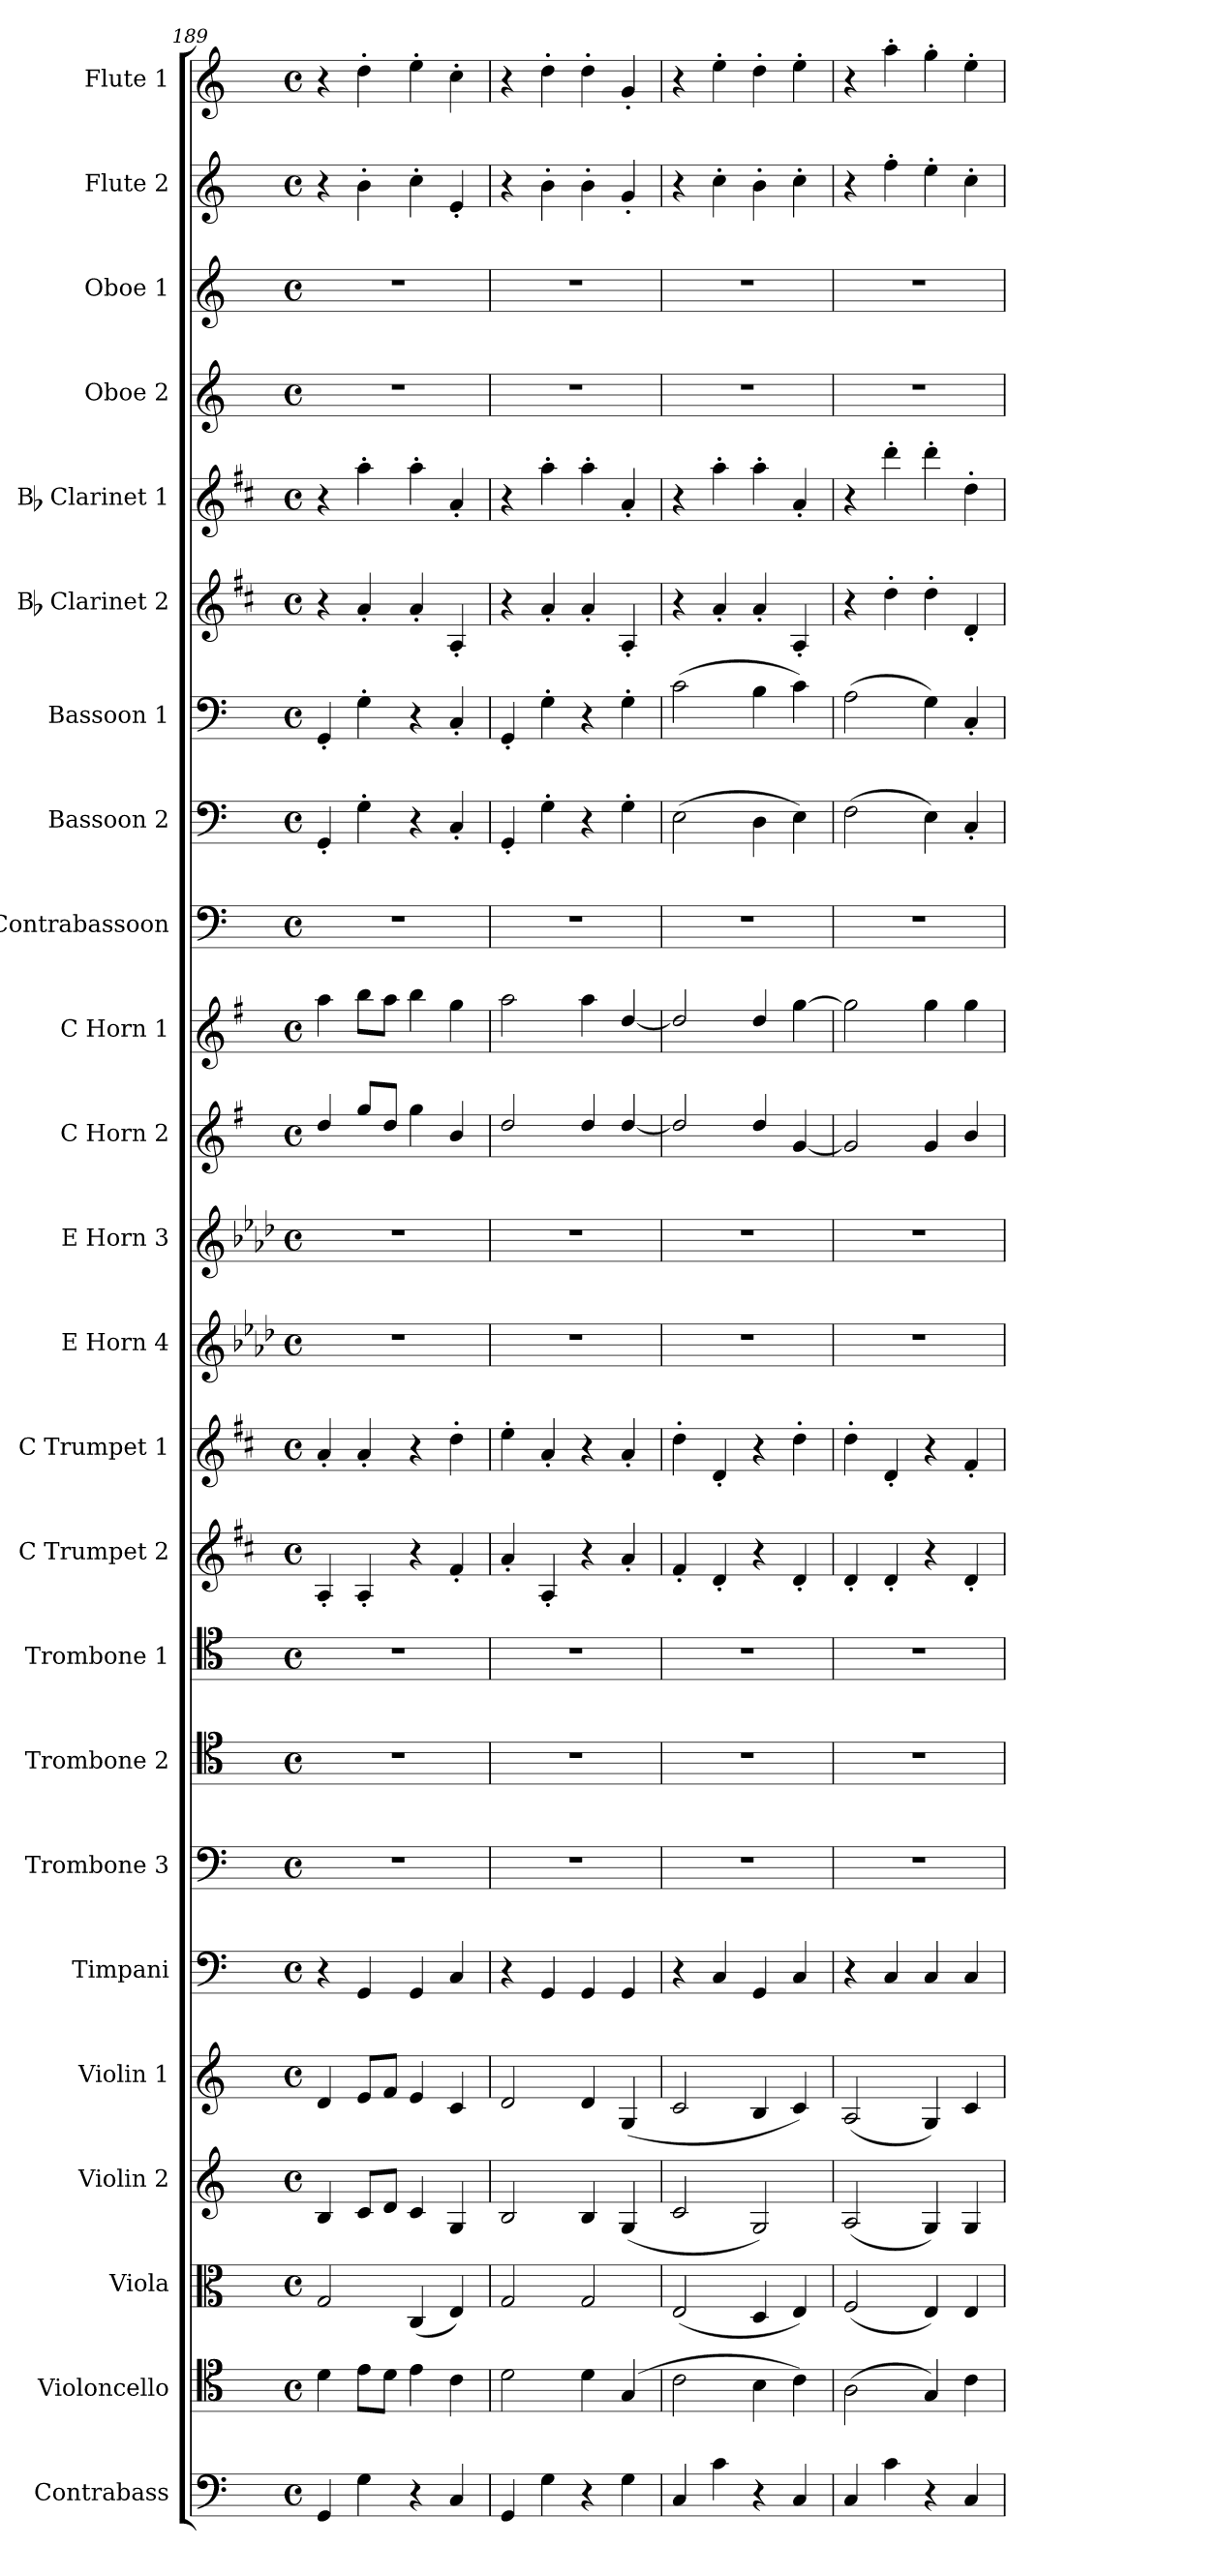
**kern	**kern	**kern	**kern	**kern	**kern	**kern	**kern	**kern	**kern	**kern	**kern	**kern	**kern	**kern	**kern	**kern	**kern	**kern	**kern	**kern	**kern	**kern	**kern
*part24	*part23	*part22	*part21	*part20	*part19	*part18	*part17	*part16	*part15	*part14	*part13	*part12	*part11	*part10	*part9	*part8	*part7	*part6	*part5	*part4	*part3	*part2	*part1
*staff24	*staff23	*staff22	*staff21	*staff20	*staff19	*staff18	*staff17	*staff16	*staff15	*staff14	*staff13	*staff12	*staff11	*staff10	*staff9	*staff8	*staff7	*staff6	*staff5	*staff4	*staff3	*staff2	*staff1
*I"Contrabass	*I"Violoncello	*I"Viola	*I"Violin 2	*I"Violin 1	*I"Timpani	*I"Trombone 3	*I"Trombone 2	*I"Trombone 1	*I"C Trumpet 2	*I"C Trumpet 1	*I"E Horn 4	*I"E Horn 3	*I"C Horn 2	*I"C Horn 1	*I"Contrabassoon	*I"Bassoon 2	*I"Bassoon 1	*I"Bb Clarinet 2	*I"Bb Clarinet 1	*I"Oboe 2	*I"Oboe 1	*I"Flute 2	*I"Flute 1
*I'Cb	*I'Vc	*I'Vla	*I'Vln 2	*I'Vln 1	*I'Timp	*I'Trb 3	*I'Trb 2	*I'Trb 1	*I'Tpt 2	*I'Tpt 1	*I'Hn 4	*I'Hn 3	*I'Hn 2	*I'Hn 1	*I'C Bsn	*I'Bsn 2	*I'Bsn 1	*I'Cl 2	*I'Cl 1	*I'Ob 2	*I'Ob 1	*I'Fl 2	*I'Fl 1
*clefF4	*clefC4	*clefC3	*clefG2	*clefG2	*clefF4	*clefF4	*clefC4	*clefC4	*clefG2	*clefG2	*clefG2	*clefG2	*clefG2	*clefG2	*clefF4	*clefF4	*clefF4	*clefG2	*clefG2	*clefG2	*clefG2	*clefG2	*clefG2
*ITrd7c12	*	*	*	*	*	*	*	*	*ITrd1c2	*ITrd1c2	*ITrd5c8	*ITrd5c8	*ITrd4c7	*ITrd4c7	*ITrd7c12	*	*	*ITrd1c2	*ITrd1c2	*	*	*	*
*k[]	*k[]	*k[]	*k[]	*k[]	*k[]	*k[]	*k[]	*k[]	*k[]	*k[]	*k[]	*k[]	*k[]	*k[]	*k[]	*k[]	*k[]	*k[]	*k[]	*k[]	*k[]	*k[]	*k[]
*M4/4	*M4/4	*M4/4	*M4/4	*M4/4	*M4/4	*M4/4	*M4/4	*M4/4	*M4/4	*M4/4	*M4/4	*M4/4	*M4/4	*M4/4	*M4/4	*M4/4	*M4/4	*M4/4	*M4/4	*M4/4	*M4/4	*M4/4	*M4/4
*met(c)	*met(c)	*met(c)	*met(c)	*met(c)	*met(c)	*met(c)	*met(c)	*met(c)	*met(c)	*met(c)	*met(c)	*met(c)	*met(c)	*met(c)	*met(c)	*met(c)	*met(c)	*met(c)	*met(c)	*met(c)	*met(c)	*met(c)	*met(c)
=189	=189	=189	=189	=189	=189	=189	=189	=189	=189	=189	=189	=189	=189	=189	=189	=189	=189	=189	=189	=189	=189	=189	=189
4GGG/	4d\	2G/	4B/	4d/	4r	1r	1r	1r	4G'/	4g'/	1r	1r	4g/	4dd\	1r	4GG'/	4GG'/	4r	4r	1r	1r	4r	4r
4GG\	8e\L	.	8c/L	8e/L	4GG/	.	.	.	4G'/	4g'/	.	.	8cc/L	8ee\L	.	4G'\	4G'\	4g'/	4gg'\	.	.	4b'\	4dd'\
.	8d\J	.	8d/J	8f/J	.	.	.	.	.	.	.	.	8g/J	8dd\J	.	.	.	.	.	.	.	.	.
4r	4e\	(4C/	4c/	4e/	4GG/	.	.	.	4r	4r	.	.	4cc\	4ee\	.	4r	4r	4g'/	4gg'\	.	.	4cc'\	4ee'\
4CC/	4c\	4E/)	4G/	4c/	4C/	.	.	.	4e'/	4cc'\	.	.	4e/	4cc\	.	4C'/	4C'/	4G'/	4g'/	.	.	4e'/	4cc'\
=190	=190	=190	=190	=190	=190	=190	=190	=190	=190	=190	=190	=190	=190	=190	=190	=190	=190	=190	=190	=190	=190	=190	=190
4GGG/	2d\	2G/	2B/	2d/	4r	1r	1r	1r	4g'/	4dd'\	1r	1r	2g/	2dd\	1r	4GG'/	4GG'/	4r	4r	1r	1r	4r	4r
4GG\	.	.	.	.	4GG/	.	.	.	4G'/	4g'/	.	.	.	.	.	4G'\	4G'\	4g'/	4gg'\	.	.	4b'\	4dd'\
4r	4d\	2G/	4B/	4d/	4GG/	.	.	.	4r	4r	.	.	4g/	4dd\	.	4r	4r	4g'/	4gg'\	.	.	4b'\	4dd'\
4GG\	(4G/	.	(4G/	(4G/	4GG/	.	.	.	4g'/	4g'/	.	.	[4g/	[4g/	.	4G'\	4G'\	4G'/	4g'/	.	.	4g'/	4g'/
=191	=191	=191	=191	=191	=191	=191	=191	=191	=191	=191	=191	=191	=191	=191	=191	=191	=191	=191	=191	=191	=191	=191	=191
4CC/	2c\	(2E/	2c/	2c/	4r	1r	1r	1r	4e'/	4cc'\	1r	1r	2g/]	2g/]	1r	(2E\	(2c\	4r	4r	1r	1r	4r	4r
4C\	.	.	.	.	4C/	.	.	.	4c'/	4c'/	.	.	.	.	.	.	.	4g'/	4gg'\	.	.	4cc'\	4ee'\
4r	4B\	4D/	2G/)	4B/	4GG/	.	.	.	4r	4r	.	.	4g/	4g/	.	4D\	4B\	4g'/	4gg'\	.	.	4b'\	4dd'\
4CC/	4c\)	4E/)	.	4c/)	4C/	.	.	.	4c'/	4cc'\	.	.	[4c/	[4cc\	.	4E\)	4c\)	4G'/	4g'/	.	.	4cc'\	4ee'\
=192	=192	=192	=192	=192	=192	=192	=192	=192	=192	=192	=192	=192	=192	=192	=192	=192	=192	=192	=192	=192	=192	=192	=192
4CC/	(2A\	(2F/	(2A/	(2A/	4r	1r	1r	1r	4c'/	4cc'\	1r	1r	2c/]	2cc\]	1r	(2F\	(2A\	4r	4r	1r	1r	4r	4r
4C\	.	.	.	.	4C/	.	.	.	4c'/	4c'/	.	.	.	.	.	.	.	4cc'\	4ccc'\	.	.	4ff'\	4aa'\
4r	4G/)	4E/)	4G/)	4G/)	4C/	.	.	.	4r	4r	.	.	4c/	4cc\	.	4E\)	4G\)	4cc'\	4ccc'\	.	.	4ee'\	4gg'\
4CC/	4c\	4E/	4G/	4c/	4C/	.	.	.	4c'/	4e'/	.	.	4e/	4cc\	.	4C'/	4C'/	4c'/	4cc'\	.	.	4cc'\	4ee'\
=	=	=	=	=	=	=	=	=	=	=	=	=	=	=	=	=	=	=	=	=	=	=	=
*-	*-	*-	*-	*-	*-	*-	*-	*-	*-	*-	*-	*-	*-	*-	*-	*-	*-	*-	*-	*-	*-	*-	*-
